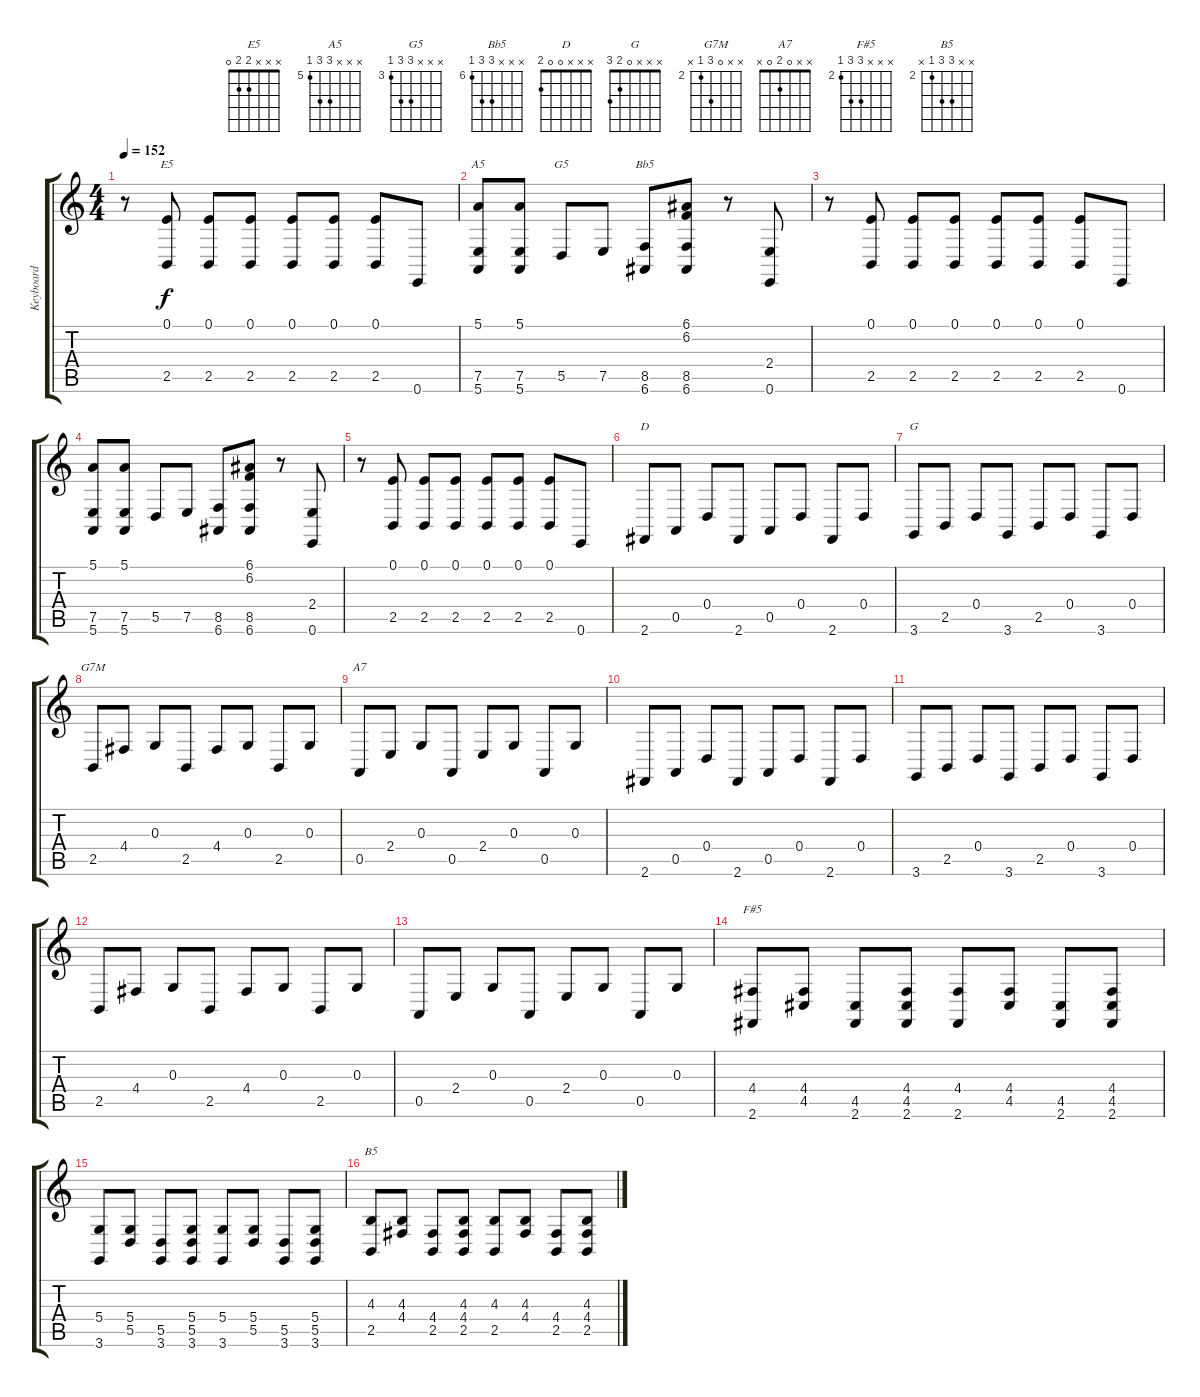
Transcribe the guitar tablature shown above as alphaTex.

\track ("Keyboard" "Keyboard") {instrument churchorgan}
\staff {score tabs}
\tuning (E4 B3 G3 D3 A2 E2) {hide}
\chord ("E5" x x x 2 2 0)
\chord ("A5" x x x 7 7 5) {firstfret 5}
\chord ("G5" x x x 5 5 3) {firstfret 3}
\chord ("Bb5" x x x 8 8 6) {firstfret 6}
\chord ("D" x x x 0 0 2)
\chord ("G" x x x 0 2 3)
\chord ("G7M" x x 0 4 2 x) {firstfret 2}
\chord ("A7" x x 0 2 0 x)
\chord ("F#5" x x x 4 4 2) {firstfret 2}
\chord ("B5" x x 4 4 2 x) {firstfret 2}
\ts (4 4)
\tempo 152
\clef g2
\ks c
r.8{dy f} (0.1 2.5).8{ch "E5"} (0.1 2.5).8 (0.1 2.5).8 (0.1 2.5).8 (0.1 2.5).8 (0.1 2.5).8 0.6.8 |
(5.1 7.5 5.6).8{ch "A5"} (5.1 7.5 5.6).8 5.5.8{ch "G5"} 7.5.8 (8.5 6.6).8{ch "Bb5"} (6.1 6.2 8.5 6.6).8 r.8 (2.4 0.6).8 |
r.8 (0.1 2.5).8 (0.1 2.5).8 (0.1 2.5).8 (0.1 2.5).8 (0.1 2.5).8 (0.1 2.5).8 0.6.8 |
(5.1 7.5 5.6).8 (5.1 7.5 5.6).8 5.5.8 7.5.8 (8.5 6.6).8 (6.1 6.2 8.5 6.6).8 r.8 (2.4 0.6).8 |
r.8 (0.1 2.5).8 (0.1 2.5).8 (0.1 2.5).8 (0.1 2.5).8 (0.1 2.5).8 (0.1 2.5).8 0.6.8 |
2.6.8{ch "D"} 0.5.8 0.4.8 2.6.8 0.5.8 0.4.8 2.6.8 0.4.8 |
3.6.8{ch "G"} 2.5.8 0.4.8 3.6.8 2.5.8 0.4.8 3.6.8 0.4.8 |
2.5.8{ch "G7M"} 4.4.8 0.3.8 2.5.8 4.4.8 0.3.8 2.5.8 0.3.8 |
0.5.8{ch "A7"} 2.4.8 0.3.8 0.5.8 2.4.8 0.3.8 0.5.8 0.3.8 |
2.6.8 0.5.8 0.4.8 2.6.8 0.5.8 0.4.8 2.6.8 0.4.8 |
3.6.8 2.5.8 0.4.8 3.6.8 2.5.8 0.4.8 3.6.8 0.4.8 |
2.5.8 4.4.8 0.3.8 2.5.8 4.4.8 0.3.8 2.5.8 0.3.8 |
0.5.8 2.4.8 0.3.8 0.5.8 2.4.8 0.3.8 0.5.8 0.3.8 |
(4.4 2.6).8{ch "F#5"} (4.4 4.5).8 (4.5 2.6).8 (4.4 4.5 2.6).8 (4.4 2.6).8 (4.4 4.5).8 (4.5 2.6).8 (4.4 4.5 2.6).8 |
(5.4 3.6).8 (5.4 5.5).8 (5.5 3.6).8 (5.4 5.5 3.6).8 (5.4 3.6).8 (5.4 5.5).8 (5.5 3.6).8 (5.4 5.5 3.6).8 |
(4.3 2.5).8{ch "B5"} (4.3 4.4).8 (4.4 2.5).8 (4.3 4.4 2.5).8 (4.3 2.5).8 (4.3 4.4).8 (4.4 2.5).8 (4.3 4.4 2.5).8
